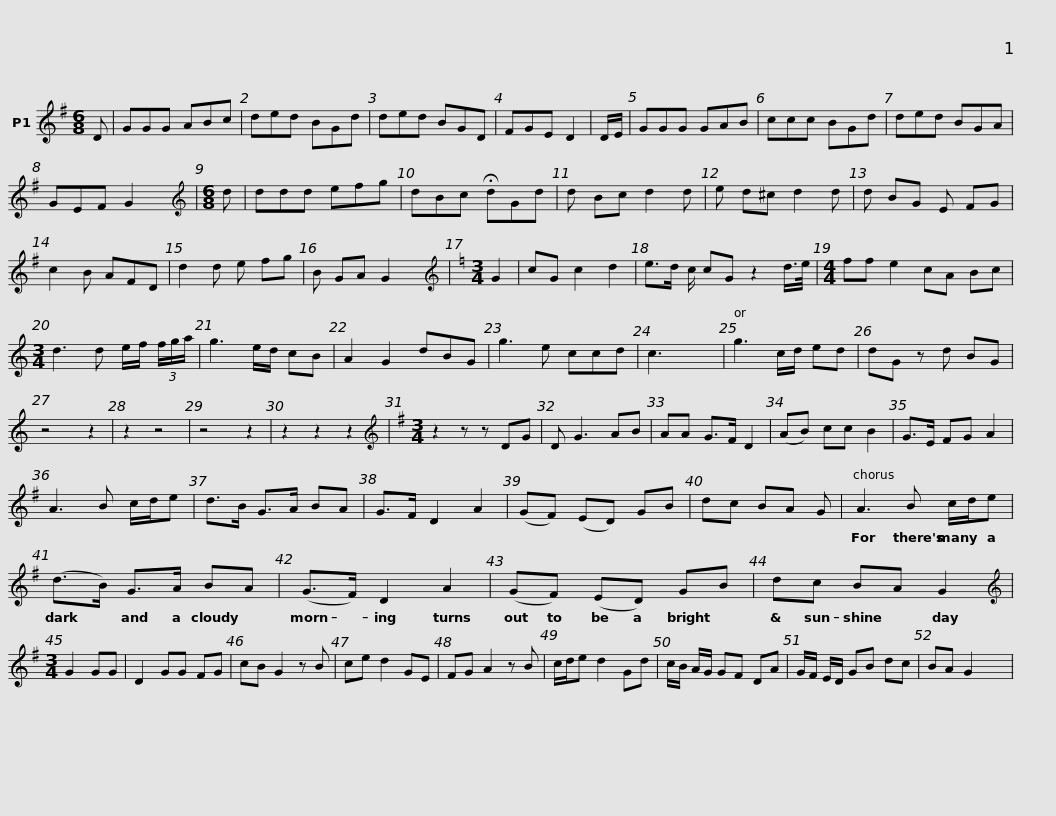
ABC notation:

X:1
L:1/8
M:6/8
I:linebreak $
K:G
V:1 treble
V:1
 D | GGG ABc | ded BGd | ded BGD | FGE D2 |$ %5
 D/E/ | GGG GAB | ccc BGd | ded BGA | GEF G2 x | %10
[M:6/8][K:treble] d | ddd efg | dBc !fermata!dGd | d Bc d2 d |$ e d^c d2 d |$ %15
 d BG E FG | c2 B AFD | d2 d e fg | B GA G2 x |[K:C][M:3/4][K:treble] G2 | %20
 cG c2 d2 | e>d c/ cG z2 d/>e/ |$[M:4/4] ff e2 cA Bc |$[M:3/4] d3 d e/f/ (3f/g/a/ | g3 e/d/ cB | %25
 A2 G2 dBG | g3 e ccd | c3 x3 |$ g3 c/d/ ed | dG z d BG | %30
 z4 z2 | z2 z4 | z4 z2 | z2 z2 z2 |[K:G][M:3/4][K:treble] z2 z z DG | %35
 D G3 AB | AA G>F D2 | (AB) cc B2 |$ G>E FG A2 |$ A3 B c/d/e | %40
 d>B G>A BA | G>F D2 A2 | (GF) (ED) GB | dc BA G |$ A3 B c/d/e | %45
 (d>B) G>A BA | (G>F) D2 A2 | (GF) (ED) GB | dc BA G2 |$[M:3/4][K:treble] G2 GG | %50
 D2 GG FG | cB G2 z B | ce d2 GE | FG A2 z B |$ c/d/e d2 Gd | %55
 c/B/ A/G/ GF DA | G/F/ E/D/ GB dc | BA G2 x2 | %58
